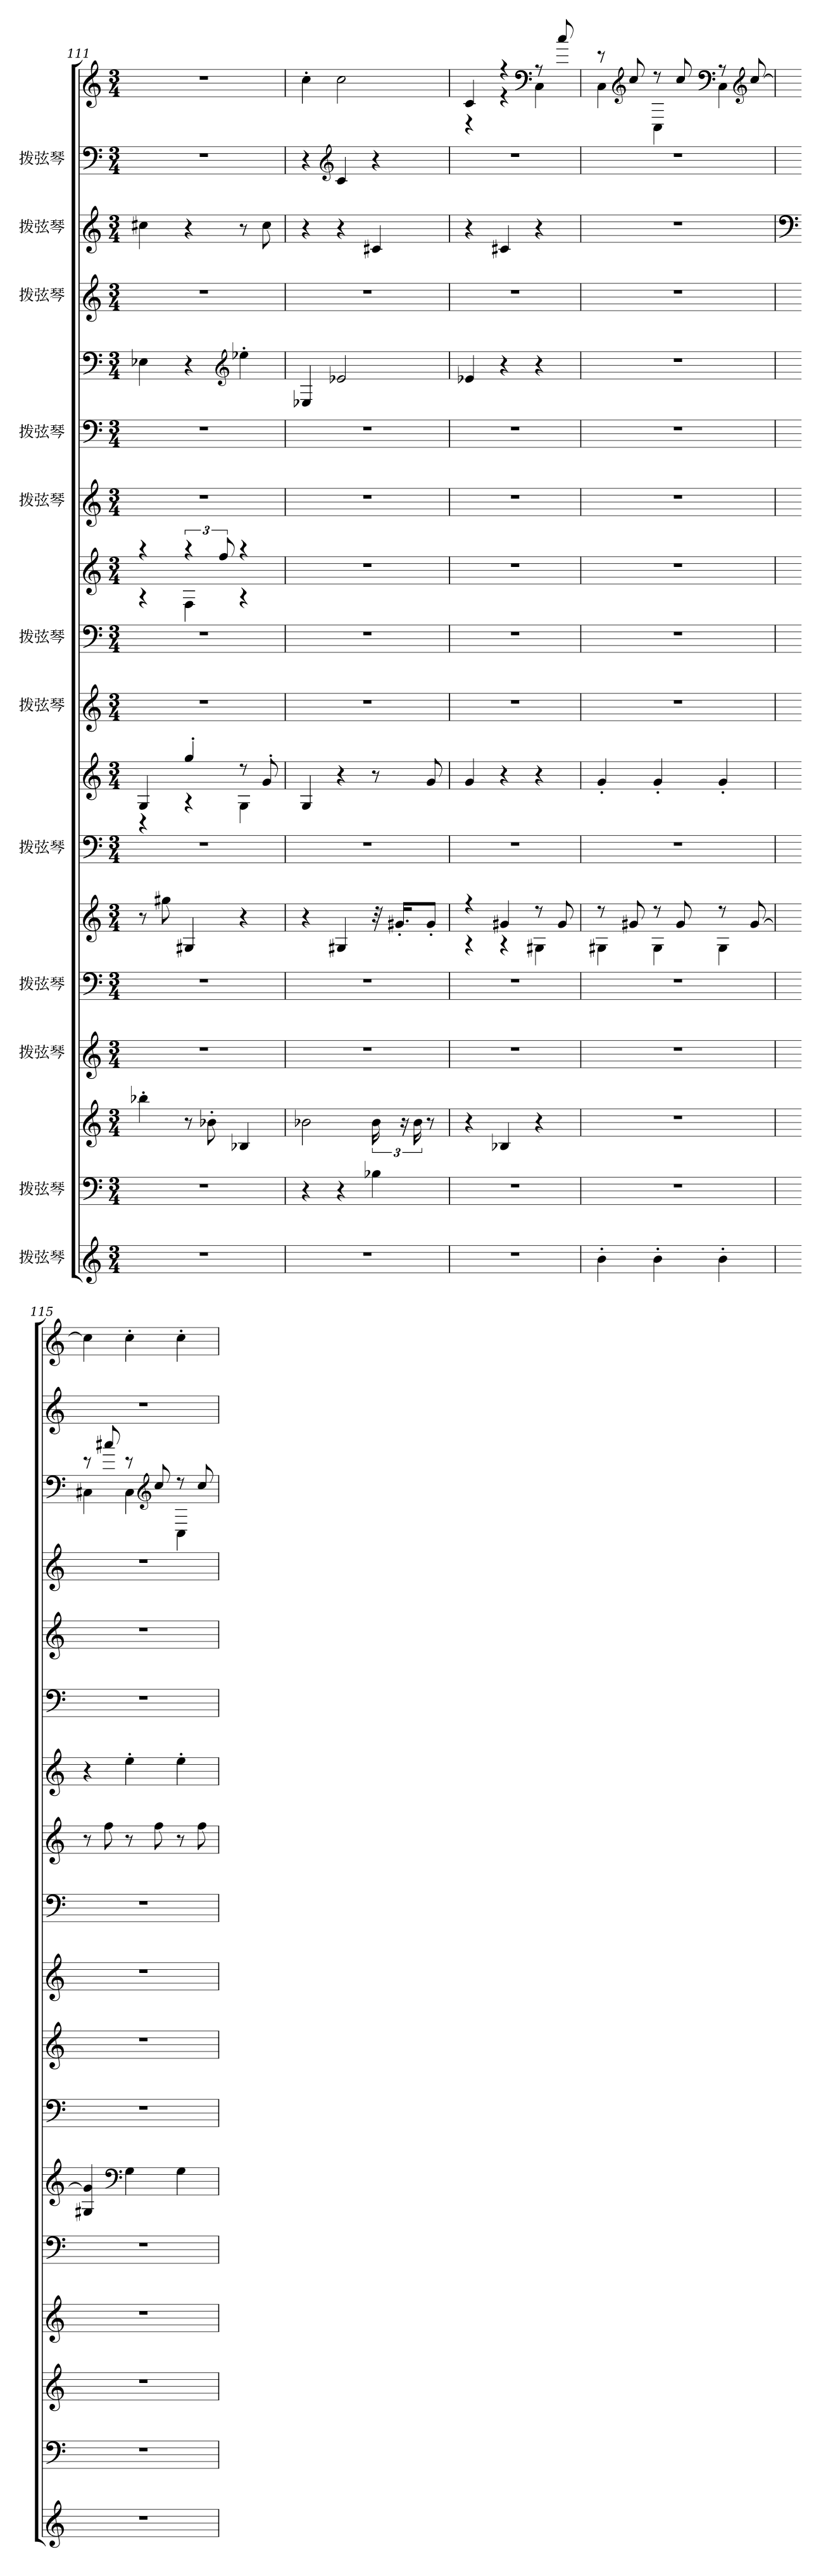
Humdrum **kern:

**kern	**kern	**kern	**kern	**kern	**kern	**kern	**kern	**kern	**kern	**kern	**kern	**kern	**kern	**kern	**kern	**kern	**kern
*part12	*part11	*part11	*part10	*part9	*part9	*part8	*part8	*part7	*part6	*part6	*part5	*part4	*part4	*part3	*part2	*part1	*part1
*staff18	*staff17	*staff16	*staff15	*staff14	*staff13	*staff12	*staff11	*staff10	*staff9	*staff8	*staff7	*staff6	*staff5	*staff4	*staff3	*staff2	*staff1
*I"拨弦琴	*I"拨弦琴	*	*I"拨弦琴	*I"拨弦琴	*	*I"拨弦琴	*	*I"拨弦琴	*I"拨弦琴	*	*I"拨弦琴	*I"拨弦琴	*	*I"拨弦琴	*I"拨弦琴	*I"拨弦琴	*
*clefG2	*clefF4	*clefG2	*clefG2	*clefF4	*clefG2	*clefF4	*clefG2	*clefG2	*clefF4	*clefG2	*clefG2	*clefF4	*clefF4	*clefG2	*clefG2	*clefF4	*clefG2
*k[]	*k[]	*k[]	*k[]	*k[]	*k[]	*k[]	*k[]	*k[]	*k[]	*k[]	*k[]	*k[]	*k[]	*k[]	*k[]	*k[]	*k[]
*M3/4	*M3/4	*M3/4	*M3/4	*M3/4	*M3/4	*M3/4	*M3/4	*M3/4	*M3/4	*M3/4	*M3/4	*M3/4	*M3/4	*M3/4	*M3/4	*M3/4	*M3/4
=111	=111	=111	=111	=111	=111	=111	=111	=111	=111	=111	=111	=111	=111	=111	=111	=111	=111
*	*	*	*	*	*	*	*^	*	*	*^	*	*	*	*	*	*	*
2.r	2.r	4bb-X'\	2.r	2.r	8r	2.r	4G/	4r	2.r	2.r	4r	4r	2.r	2.r	4E-X\	2.r	4cc#X\	2.r	2.r
.	.	.	.	.	8gg#X\	.	.	.	.	.	.	.	.	.	.	.	.	.	.
.	.	8r	.	.	4G#X/	.	4gg'/	4r	.	.	6r	4F\	.	.	4r	.	4r	.	.
.	.	8b-X'\	.	.	.	.	.	.	.	.	.	.	.	.	.	.	.	.	.
.	.	.	.	.	.	.	.	.	.	.	12ff/	.	.	.	.	.	.	.	.
*	*	*	*	*	*	*	*	*	*	*	*	*	*	*	*clefG2	*	*	*	*
.	.	4B-X/	.	.	4r	.	8r	4G\	.	.	4r	4r	.	.	4ee-X'\	.	8r	.	.
.	.	.	.	.	.	.	8g'/	.	.	.	.	.	.	.	.	.	8cc#\	.	.
*	*	*	*	*	*	*	*v	*v	*	*	*v	*v	*	*	*	*	*	*	*
=112	=112	=112	=112	=112	=112	=112	=112	=112	=112	=112	=112	=112	=112	=112	=112	=112	=112
2.r	4r	2b-X\	2.r	2.r	4r	2.r	4G/	2.r	2.r	2.r	2.r	2.r	4E-X/	2.r	4r	4r	4cc'\
*	*	*	*	*	*	*	*	*	*	*	*	*	*	*	*	*clefG2	*
.	4r	.	.	.	4G#X/	.	4r	.	.	.	.	.	2e-X/	.	4r	4c/	2cc\
.	4B-X\	24b-\	.	.	32r	.	8r	.	.	.	.	.	.	.	4c#X/	4r	.
.	.	.	.	.	16.g#X'/KL	.	.	.	.	.	.	.	.	.	.	.	.
.	.	24r	.	.	.	.	.	.	.	.	.	.	.	.	.	.	.
.	.	24b-\	.	.	.	.	.	.	.	.	.	.	.	.	.	.	.
.	.	8r	.	.	8g#'/J	.	8g/	.	.	.	.	.	.	.	.	.	.
!!LO:PB:g=z
=113	=113	=113	=113	=113	=113	=113	=113	=113	=113	=113	=113	=113	=113	=113	=113	=113	=113
*	*	*	*	*	*^	*	*	*	*	*	*	*	*	*	*	*	*^
2.r	2.r	4r	2.r	2.r	4r	4r	2.r	4g/	2.r	2.r	2.r	2.r	2.r	4e-X/	2.r	4r	2.r	4c/	4r
.	.	4B-X/	.	.	4g#X/	4r	.	4r	.	.	.	.	.	4r	.	4c#X/	.	4r	4r
*	*	*	*	*	*	*	*	*	*	*	*	*	*	*	*	*	*	*clefF4	*
.	.	4r	.	.	8r	4G#X\	.	4r	.	.	.	.	.	4r	.	4r	.	8r	4C\
.	.	.	.	.	8g#/	.	.	.	.	.	.	.	.	.	.	.	.	8cc/	.
=114	=114	=114	=114	=114	=114	=114	=114	=114	=114	=114	=114	=114	=114	=114	=114	=114	=114	=114	=114
4b'\	2.r	2.r	2.r	2.r	8r	4G#X\	2.r	4g'/	2.r	2.r	2.r	2.r	2.r	2.r	2.r	2.r	2.r	8r	4C\
*	*	*	*	*	*	*	*	*	*	*	*	*	*	*	*	*	*	*clefG2	*
.	.	.	.	.	8g#X/	.	.	.	.	.	.	.	.	.	.	.	.	8cc/	.
4b'\	.	.	.	.	8r	4G#\	.	4g'/	.	.	.	.	.	.	.	.	.	8r	4C\
.	.	.	.	.	8g#/	.	.	.	.	.	.	.	.	.	.	.	.	8cc/	.
*	*	*	*	*	*	*	*	*	*	*	*	*	*	*	*	*	*	*clefF4	*
4b'\	.	.	.	.	8r	4G#\	.	4g'/	.	.	.	.	.	.	.	.	.	8r	4C\
*	*	*	*	*	*	*	*	*	*	*	*	*	*	*	*	*	*	*clefG2	*
.	.	.	.	.	[8g#/	.	.	.	.	.	.	.	.	.	.	.	.	[8cc/	.
*	*	*	*	*	*v	*v	*	*	*	*	*	*	*	*	*	*	*	*v	*v
=115	=115	=115	=115	=115	=115	=115	=115	=115	=115	=115	=115	=115	=115	=115	=115	=115	=115
*	*	*	*	*	*	*	*	*	*	*	*	*	*	*	*clefF4	*	*
*	*	*	*	*	*	*	*	*	*	*	*	*	*	*	*^	*	*
2.r	2.r	2.r	2.r	2.r	4G#X/ 4g#/]	2.r	2.r	2.r	2.r	8r	4r	2.r	2.r	2.r	8r	4C#X\	2.r	4cc\]
.	.	.	.	.	.	.	.	.	.	8ff\	.	.	.	.	8cc#X/	.	.	.
*	*	*	*	*	*clefF4	*	*	*	*	*	*	*	*	*	*	*	*	*
.	.	.	.	.	4G#\	.	.	.	.	8r	4ee'\	.	.	.	8r	4C#\	.	4cc'\
*	*	*	*	*	*	*	*	*	*	*	*	*	*	*	*clefG2	*	*	*
.	.	.	.	.	.	.	.	.	.	8ff\	.	.	.	.	8cc#/	.	.	.
.	.	.	.	.	4G#\	.	.	.	.	8r	4ee'\	.	.	.	8r	4C#\	.	4cc'\
.	.	.	.	.	.	.	.	.	.	8ff\	.	.	.	.	8cc#/	.	.	.
*	*	*	*	*	*	*	*	*	*	*	*	*	*	*	*v	*v	*	*
=	=	=	=	=	=	=	=	=	=	=	=	=	=	=	=	=	=
*-	*-	*-	*-	*-	*-	*-	*-	*-	*-	*-	*-	*-	*-	*-	*-	*-	*-
